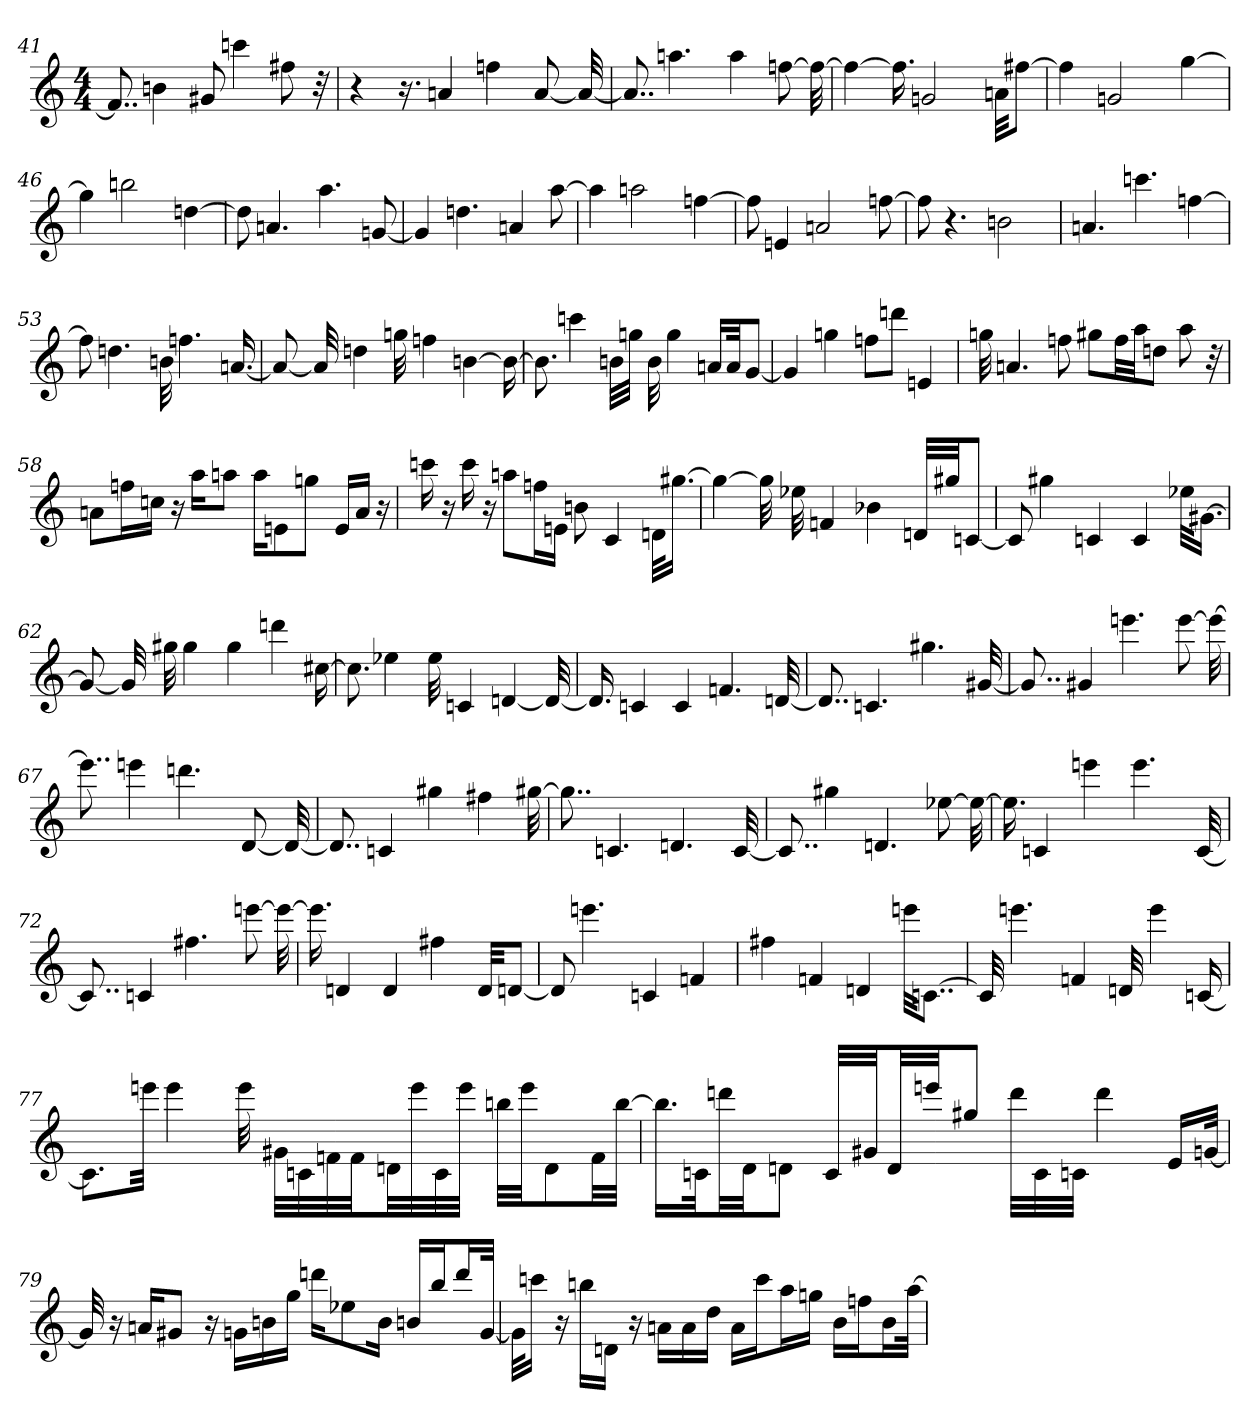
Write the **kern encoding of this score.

**kern
*part1
*staff1
*clefG2
*M4/4
=41
8..f]
4bn
8g#X
4cccn
8ff#X
32r
=42
4r
16.r
4an
4ffn
[8a
32a_
=43
8..a]
4.aan
4aa
[8ffn
32ff_
=44
4ff_
16.ff]
2gn
32an\KKL
[8ff#X\J
=45
4ff#]
2gn
[4gg
=46
4gg]
2bbn
[4ddn
=47
8dd]
4.an
4.aa
[8gn
=48
4g]
4.ddn
4an
[8aa
=49
4aa]
2aan
[4ffn
=50
8ff]
4en
2an
[8ffn
=51
8ff]
4.r
2bn
=52
4.an
4.cccn
[4ffn
=53
8ff]
4.ddn
32bn
4.ffn
[16.an
=54
8a_
32a]
4ddn
32ggn
4ffn
[4bn
16b_
=55
8.b]
4cccn
32bn\LLL
32ggn\JJJ
32b
4gg
16an/LL
32a/Jk
[8g/J
=56
4g]
4ggn
8ffn\L
8dddn\J
4en
=57
32ggn
4.an
8ffn
8gg#X\L
32ff\LL
32aa\JJ
8ddn\J
8aa
32r
=58
8an\L
16ffn\L
16ccn\JJ
16r
16aa\KL
8aan\J
16aa\KL
8en\
8ggn\J
16e/LL
16a/JJ
16r
=59
16cccn
16r
16ccc
16r
8aan\L
16ffn\L
16en\JJ
8bn
4c
32dn\KLL
[16.gg#X\JJ
=60
4gg#_
32gg#]
32ee-X
4fn
4b-X
32dn/LLL
32gg#X/JJ
[8cn/J
=61
8c]
4gg#X
4cn
4c
32ee-X\KLL
[16.g#X\JJ
=62
8g#_
32g#]
32gg#X
4gg#
4gg#
4dddn
[16cc#X
=63
8.cc#]
4ee-X
32ee-
4cn
[4dn
32d_
=64
16.d]
4cn
4c
4.fn
[32dn
=65
8..d]
4.cn
4.gg#X
[32g#X
=66
8..g#]
4g#X
4.eeen
[8eee
32eee_
=67
8..eee]
4eeen
4.dddn
[8d
32d_
=68
8..d]
4cn
4gg#X
4ff#X
[32gg#X
=69
8..gg#]
4.cn
4.dn
[32c
=70
8..c]
4gg#X
4.dn
[8ee-X
32ee-_
=71
16.ee-]
4cn
4eeen
4.eee
[32c
=72
8..c]
4cn
4.ff#X
[8eeen
32eee_
=73
16.eee]
4dn
4d
4ff#X
32d/KKL
[8dn/J
=74
8d]
4.eeen
4cn
4fn
=75
4ff#X
4fn
4dn
32eeen\KKL
[8..cn\J
=76
32c]
4.eeen
4fn
32dn
4eee
[16cn
=77
8.c\L]
32eeen\Jkk
4eee
32eee
32g#X\LLL
32cn\
32fn\
32f\JJ
32dn\LL
32eee\
32c\
32eee\JJJ
32bbn\LLL
32eee\JJ
8d\
32f\LL
[32bb\JJJ
=78
16.bb\LL]
32cn\Jk
32dddn\LL
32d\JJ
8dn\J
32c/LLL
32g#X/JJ
32d/LL
32eeen/JJ
8gg#X/J
32ddd\LLL
32c\
32cn\JJJ
4ddd
16e/LL
[32gn/JJk
=79
32g]
16r
16an/KL
8g#X/J
16r
16gn\LL
16bn\
16gg\JJ
16dddn\KL
8ee-X\
16b\Jk
16bn/LL
16bb/J
16ddd/L
[32g/JJk
=80
32g\KLL]
16cccn\JJ
16r
16bbn\LL
16dn\JJ
16r
16an\LL
16a\
16dd\JJ
16a\LL
16ccc\J
16aa\L
16ggn\JJ
16b\LL
16ffn\J
16b\L
[32aa\JJk
=
*-
